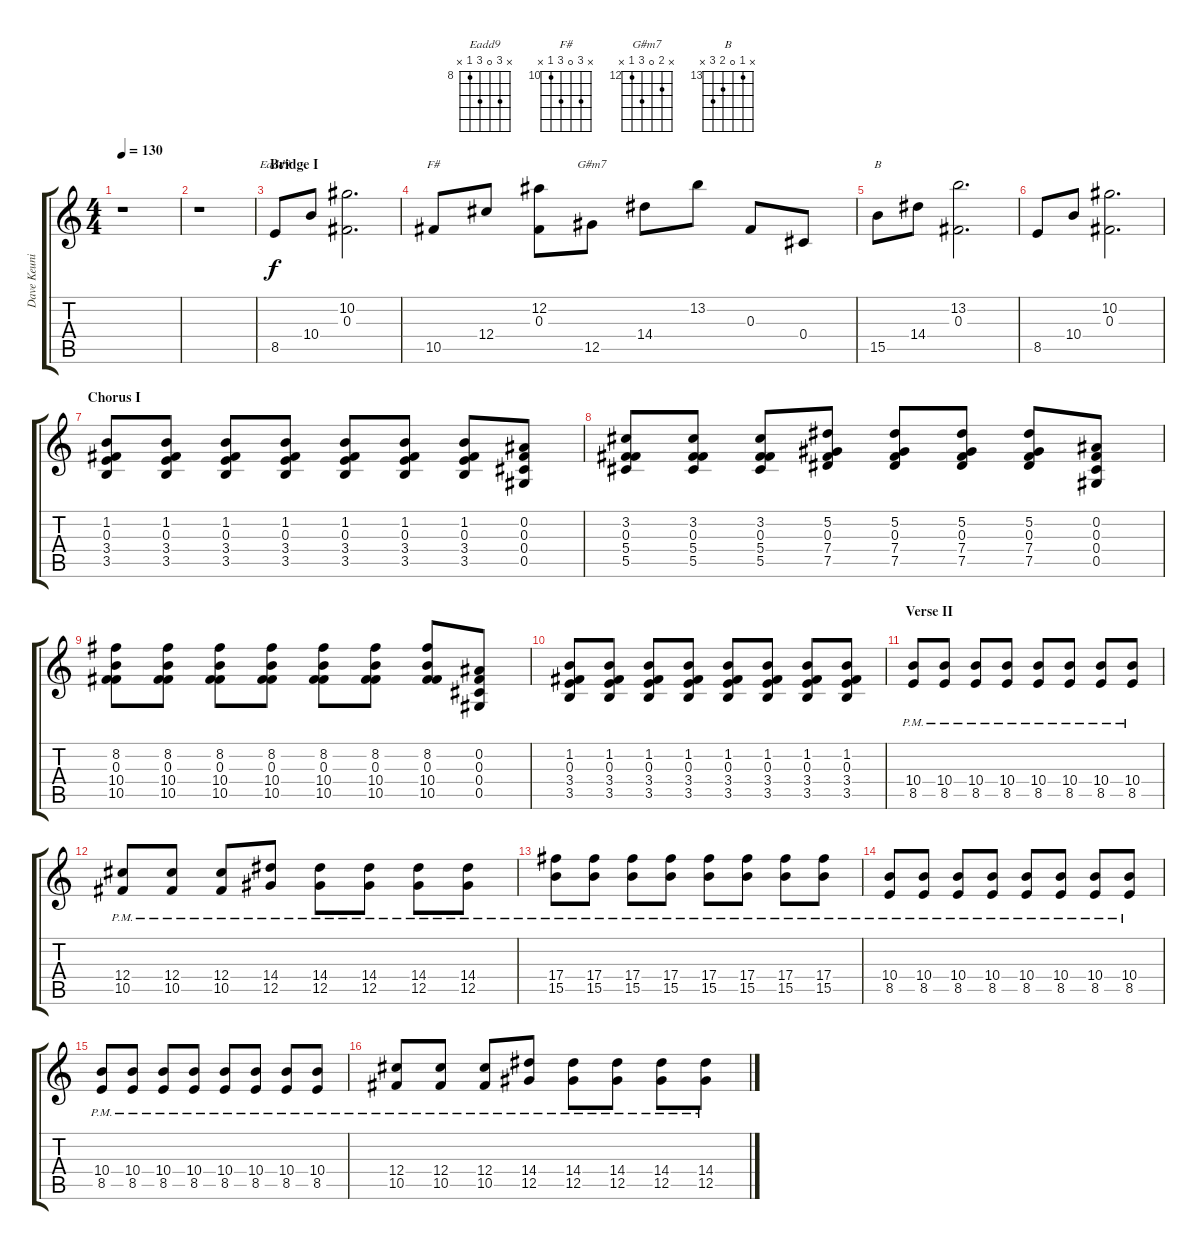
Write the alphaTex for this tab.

\track ("Dave Keuning (Lead)" "Dave Keuni") {instrument overdrivenguitar}
\staff {score tabs}
\tuning (Eb4 Bb3 Gb3 Db3 Ab2 Eb2) {hide}
\chord ("Eadd9" x 10 0 10 8 x) {firstfret 8}
\chord ("F#" x 12 0 12 10 x) {firstfret 10}
\chord ("G#m7" x 13 0 14 12 x) {firstfret 12}
\chord ("B" x 13 0 14 15 x) {firstfret 13}
\ts (4 4)
\tempo 130
\clef g2
\ks c
r.1{dy f} |
r.1 |
\section ("" "Bridge I")
8.5.8{ch "Eadd9"} 10.4.8 (10.2 0.3).2{d} |
10.5.8{ch "F#"} 12.4.8 (12.2 0.3).8 12.5.8{ch "G#m7"} 14.4.8 13.2.8 0.3.8 0.4.8 |
15.5.8{ch "B"} 14.4.8 (13.2 0.3).2{d} |
8.5.8 10.4.8 (10.2 0.3).2{d} |
\section ("" "Chorus I")
(1.2 0.3 3.4 3.5).8 (1.2 0.3 3.4 3.5).8 (1.2 0.3 3.4 3.5).8 (1.2 0.3 3.4 3.5).8 (1.2 0.3 3.4 3.5).8 (1.2 0.3 3.4 3.5).8 (1.2 0.3 3.4 3.5).8 (0.2 0.3 0.4 0.5).8 |
(3.2 0.3 5.4 5.5).8 (3.2 0.3 5.4 5.5).8 (3.2 0.3 5.4 5.5).8 (5.2 0.3 7.4 7.5).8 (5.2 0.3 7.4 7.5).8 (5.2 0.3 7.4 7.5).8 (5.2 0.3 7.4 7.5).8 (0.2 0.3 0.4 0.5).8 |
(8.2 0.3 10.4 10.5).8 (8.2 0.3 10.4 10.5).8 (8.2 0.3 10.4 10.5).8 (8.2 0.3 10.4 10.5).8 (8.2 0.3 10.4 10.5).8 (8.2 0.3 10.4 10.5).8 (8.2 0.3 10.4 10.5).8 (0.2 0.3 0.4 0.5).8 |
(1.2 0.3 3.4 3.5).8 (1.2 0.3 3.4 3.5).8 (1.2 0.3 3.4 3.5).8 (1.2 0.3 3.4 3.5).8 (1.2 0.3 3.4 3.5).8 (1.2 0.3 3.4 3.5).8 (1.2 0.3 3.4 3.5).8 (1.2 0.3 3.4 3.5).8 |
\section ("" "Verse II")
(10.4{pm} 8.5{pm}).8 (10.4{pm} 8.5{pm}).8 (10.4{pm} 8.5{pm}).8 (10.4{pm} 8.5{pm}).8 (10.4{pm} 8.5{pm}).8 (10.4{pm} 8.5{pm}).8 (10.4{pm} 8.5{pm}).8 (10.4{pm} 8.5{pm}).8 |
(12.4{pm} 10.5{pm}).8 (12.4{pm} 10.5{pm}).8 (12.4{pm} 10.5{pm}).8 (14.4{pm} 12.5{pm}).8 (14.4{pm} 12.5{pm}).8 (14.4{pm} 12.5{pm}).8 (14.4{pm} 12.5{pm}).8 (14.4{pm} 12.5{pm}).8 |
(17.4{pm} 15.5{pm}).8 (17.4{pm} 15.5{pm}).8 (17.4{pm} 15.5{pm}).8 (17.4{pm} 15.5{pm}).8 (17.4{pm} 15.5{pm}).8 (17.4{pm} 15.5{pm}).8 (17.4{pm} 15.5{pm}).8 (17.4{pm} 15.5{pm}).8 |
(10.4{pm} 8.5{pm}).8 (10.4{pm} 8.5{pm}).8 (10.4{pm} 8.5{pm}).8 (10.4{pm} 8.5{pm}).8 (10.4{pm} 8.5{pm}).8 (10.4{pm} 8.5{pm}).8 (10.4{pm} 8.5{pm}).8 (10.4{pm} 8.5{pm}).8 |
(10.4{pm} 8.5{pm}).8 (10.4{pm} 8.5{pm}).8 (10.4{pm} 8.5{pm}).8 (10.4{pm} 8.5{pm}).8 (10.4{pm} 8.5{pm}).8 (10.4{pm} 8.5{pm}).8 (10.4{pm} 8.5{pm}).8 (10.4{pm} 8.5{pm}).8 |
(12.4{pm} 10.5{pm}).8 (12.4{pm} 10.5{pm}).8 (12.4{pm} 10.5{pm}).8 (14.4{pm} 12.5{pm}).8 (14.4{pm} 12.5{pm}).8 (14.4{pm} 12.5{pm}).8 (14.4{pm} 12.5{pm}).8 (14.4{pm} 12.5{pm}).8
